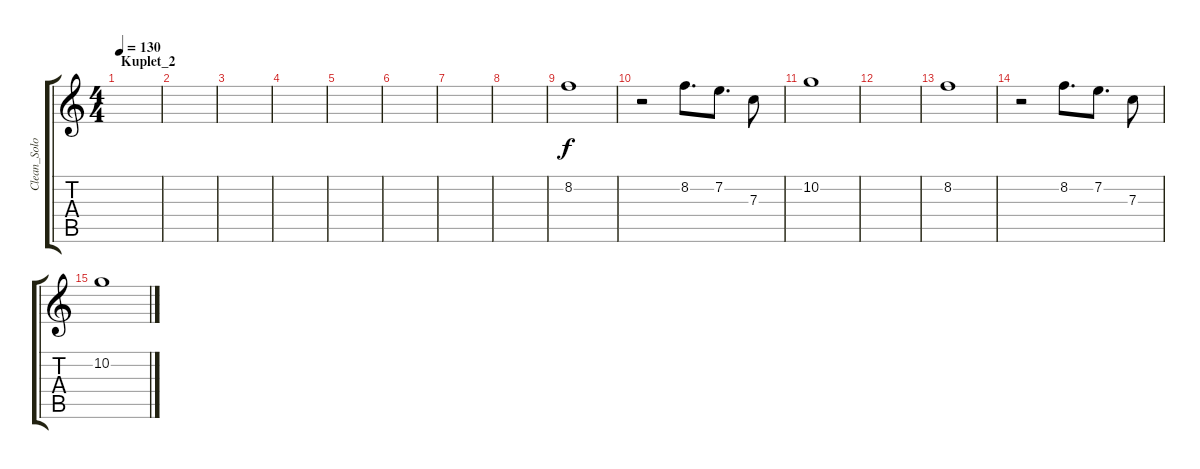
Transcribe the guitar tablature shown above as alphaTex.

\track ("Clean_Solo" "Clean_Solo") {instrument electricguitarclean}
\staff {score tabs}
\tuning (D4 A3 F3 C3 G2 C2) {hide}
\ts (4 4)
\section ("" "Kuplet_2")
\tempo 130
\clef g2
\ks c
|
|
|
|
|
|
|
|
8.2.1 |
r.2 8.2.8{d} 7.2.8{d} 7.3.8 |
10.2.1 |
|
8.2.1 |
r.2 8.2.8{d} 7.2.8{d} 7.3.8 |
10.2.1
